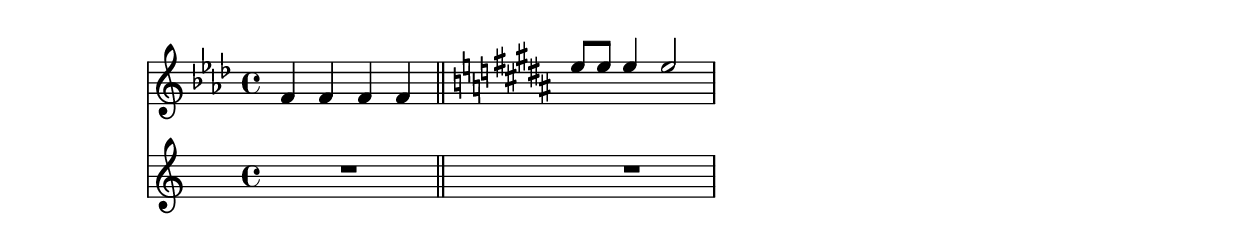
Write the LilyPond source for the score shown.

\header {

  texidoc = "Key signatures get the required amount of horizontal space."

}
\version "2.16.0"
<<
  \new Staff {
    \voiceOne
    \key f \minor
    f'4 f' f' f'
    \key b \major
    e''8 e'' e''4 e''2
  }
  \new Staff {
    R1 \bar "||"
    R1
  }
>>
